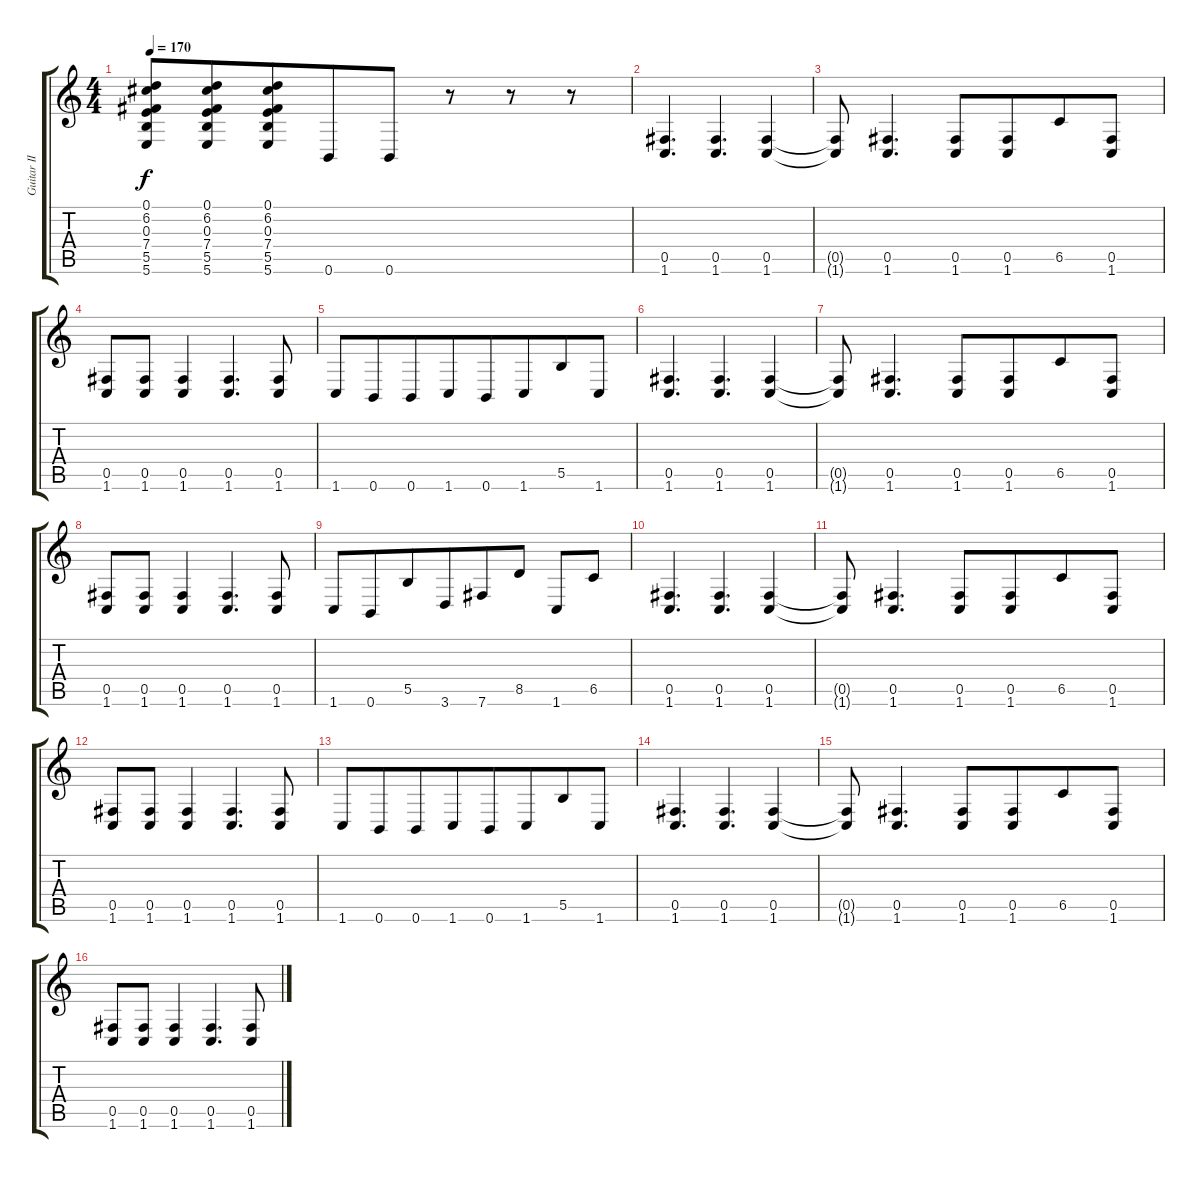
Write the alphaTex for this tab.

\track ("Guitar II" "Guitar II") {instrument overdrivenguitar}
\staff {score tabs}
\tuning (Db4 Ab3 E3 B2 Gb2 B1) {hide}
\ts (4 4)
\tempo 170
\clef g2
\ks c
(0.1 6.2 0.3 7.4 5.5 5.6).8{dy f beam merge} (0.1 6.2 0.3 7.4 5.5 5.6).8{beam merge} (0.1 6.2 0.3 7.4 5.5 5.6).8{beam merge} 0.6.8{beam merge} 0.6.8{beam merge} r.8 r.8{beam merge} r.8 |
(0.5 1.6).4{d} (0.5 1.6).4{d} (0.5 1.6).4 |
(0.5{t} 1.6{t}).8 (0.5 1.6).4{d beam merge} (0.5 1.6).8{beam merge} (0.5 1.6).8{beam merge} 6.5.8{beam merge} (0.5 1.6).8 |
(0.5 1.6).8 (0.5 1.6).8 (0.5 1.6).4 (0.5 1.6).4{d} (0.5 1.6).8 |
1.6.8{beam merge} 0.6.8{beam merge} 0.6.8{beam merge} 1.6.8{beam merge} 0.6.8{beam merge} 1.6.8{beam merge} 5.5.8{beam merge} 1.6.8 |
(0.5 1.6).4{d} (0.5 1.6).4{d} (0.5 1.6).4 |
(0.5{t} 1.6{t}).8 (0.5 1.6).4{d beam merge} (0.5 1.6).8{beam merge} (0.5 1.6).8{beam merge} 6.5.8{beam merge} (0.5 1.6).8 |
(0.5 1.6).8 (0.5 1.6).8 (0.5 1.6).4 (0.5 1.6).4{d} (0.5 1.6).8 |
1.6.8 0.6.8{beam merge} 5.5.8 3.6.8{beam merge} 7.6.8 8.5.8 1.6.8 6.5.8 |
(0.5 1.6).4{d} (0.5 1.6).4{d} (0.5 1.6).4 |
(0.5{t} 1.6{t}).8 (0.5 1.6).4{d beam merge} (0.5 1.6).8{beam merge} (0.5 1.6).8{beam merge} 6.5.8{beam merge} (0.5 1.6).8 |
(0.5 1.6).8 (0.5 1.6).8 (0.5 1.6).4 (0.5 1.6).4{d} (0.5 1.6).8 |
1.6.8{beam merge} 0.6.8{beam merge} 0.6.8{beam merge} 1.6.8{beam merge} 0.6.8{beam merge} 1.6.8{beam merge} 5.5.8{beam merge} 1.6.8 |
(0.5 1.6).4{d} (0.5 1.6).4{d} (0.5 1.6).4 |
(0.5{t} 1.6{t}).8 (0.5 1.6).4{d beam merge} (0.5 1.6).8{beam merge} (0.5 1.6).8{beam merge} 6.5.8{beam merge} (0.5 1.6).8 |
(0.5 1.6).8 (0.5 1.6).8 (0.5 1.6).4 (0.5 1.6).4{d} (0.5 1.6).8
